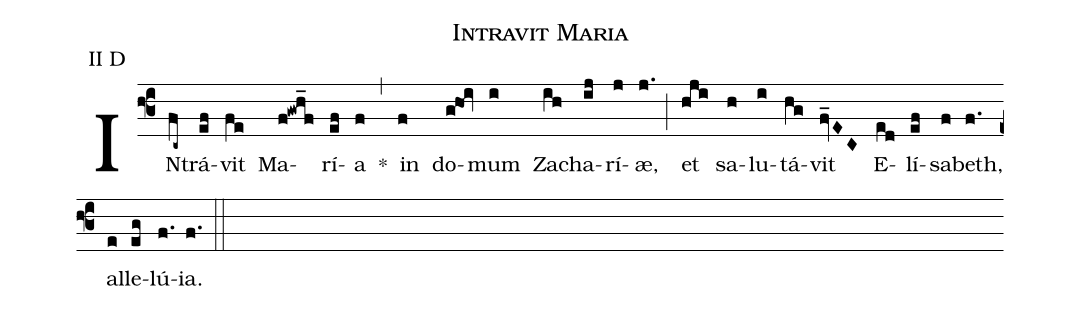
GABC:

name: Intravit Maria;
annotation: II D;
mode: 2;
%%
(f3)
IN(fc~)trá(ef)vit(fe) Ma(f!gwh_f)rí(ef)a(f) *(,)
in(f) do(g!hoi)mum(i) Za(ih)cha(ij)rí(j)æ,(j.) (;)
et(hji) sa(h)lu(i)tá(hg)vit(fv_EC) E(ed)lí(ef)sa(f)beth,(f.) al(e)le(eg)lú(f.)ia.(f.) (::)
